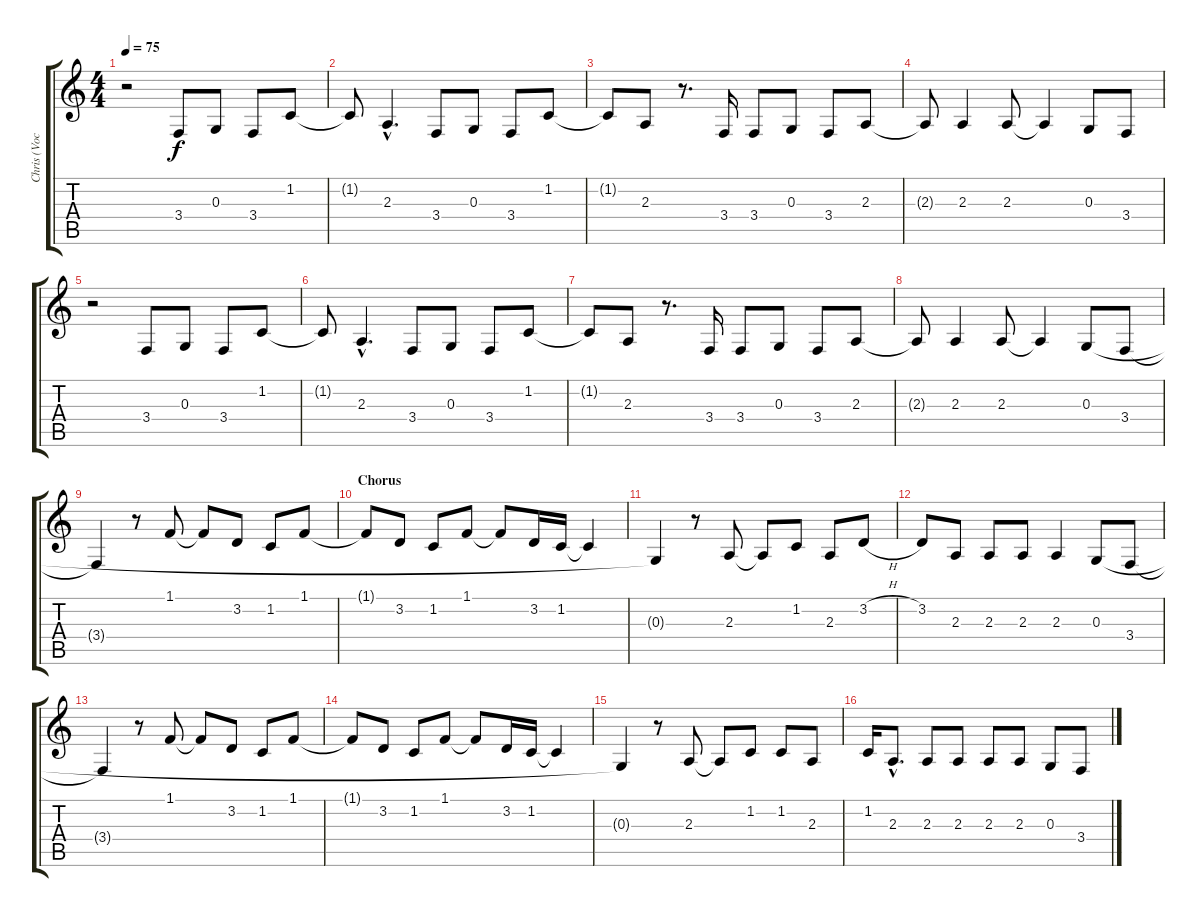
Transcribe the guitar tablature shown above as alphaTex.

\track ("Chris (Vocal Effect)" "Chris (Voc") {instrument pad2warm}
\staff {score tabs}
\tuning (E4 B3 G3 D3 A2 E2) {hide}
\ts (4 4)
\tempo 75
\clef g2
\ks c
r.2{dy f} 3.4.8 0.3.8 3.4.8 1.2.8 |
1.2{t}.8 2.3{hac}.4{d} 3.4.8 0.3.8 3.4.8 1.2.8 |
1.2{t}.8 2.3.8 r.8{d} 3.4.16 3.4.8 0.3.8 3.4.8 2.3.8 |
2.3{t}.8 2.3.4 2.3.8 2.3{t}.4 0.3.8 3.4.8 |
r.2 3.4.8 0.3.8 3.4.8 1.2.8 |
1.2{t}.8 2.3{hac}.4{d} 3.4.8 0.3.8 3.4.8 1.2.8 |
1.2{t}.8 2.3.8 r.8{d} 3.4.16 3.4.8 0.3.8 3.4.8 2.3.8 |
2.3{t}.8 2.3.4 2.3.8 2.3{t}.4 0.3.8 3.4.8 |
3.4{t}.4 r.8 1.1.8 1.1{t}.8 3.2.8 1.2.8 1.1.8 |
\section ("" "Chorus")
1.1{t}.8 3.2.8 1.2.8 1.1.8 1.1{t}.8 3.2.16 1.2.16 1.2{t}.4 |
0.3{t}.4 r.8 2.3.8 2.3{t}.8 1.2.8 2.3.8 3.2{h}.8 |
3.2.8 2.3.8 2.3.8 2.3.8 2.3.4 0.3.8 3.4.8 |
3.4{t}.4 r.8 1.1.8 1.1{t}.8 3.2.8 1.2.8 1.1.8 |
1.1{t}.8 3.2.8 1.2.8 1.1.8 1.1{t}.8 3.2.16 1.2.16 1.2{t}.4 |
0.3{t}.4 r.8 2.3.8 2.3{t}.8 1.2.8 1.2.8 2.3.8 |
1.2.16 2.3{hac}.8{d} 2.3.8 2.3.8 2.3.8 2.3.8 0.3.8 3.4.8
